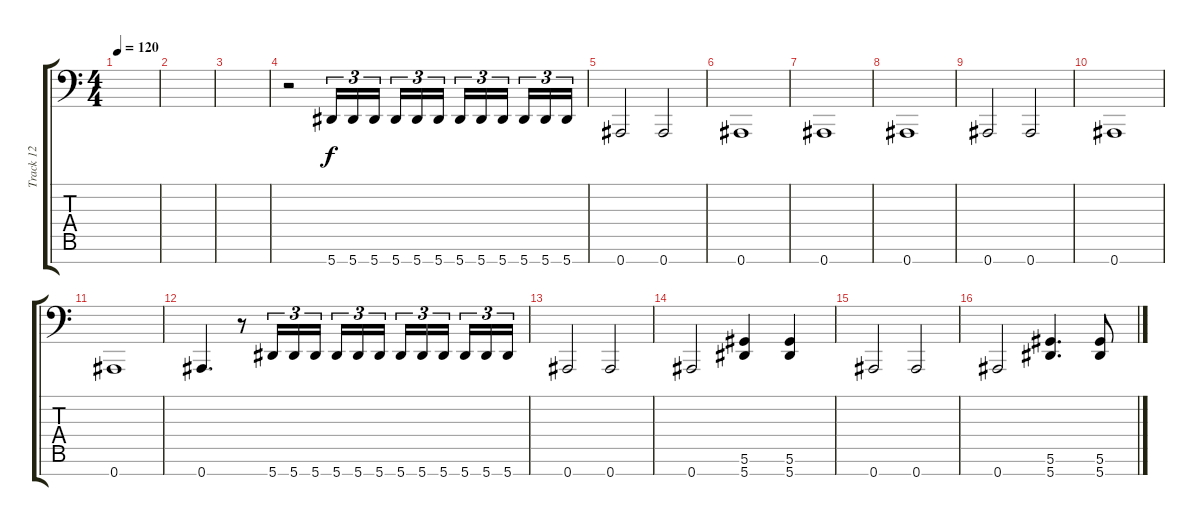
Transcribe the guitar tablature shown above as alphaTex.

\track ("Track 12" "Track 12") {instrument timpani}
\staff {score tabs}
\tuning (Eb4 Bb3 Gb3 Db3 Ab2 Eb2 Bb1) {hide}
\ts (4 4)
\tempo 120
\clef f4
\ks c
|
|
|
r.2{volume 0} 5.7.16{tu (3 2) volume 10} 5.7.16{tu (3 2)} 5.7.16{tu (3 2) beam splitsecondary} 5.7.16{tu (3 2)} 5.7.16{tu (3 2)} 5.7.16{tu (3 2)} 5.7.16{tu (3 2)} 5.7.16{tu (3 2)} 5.7.16{tu (3 2) beam splitsecondary} 5.7.16{tu (3 2)} 5.7.16{tu (3 2)} 5.7.16{tu (3 2)} |
0.7.2{volume 10} 0.7.2 |
0.7.1 |
0.7.1 |
0.7.1 |
0.7.2 0.7.2 |
0.7.1 |
0.7.1 |
0.7.4{d} r.8{volume 0} 5.7.16{tu (3 2) volume 10} 5.7.16{tu (3 2)} 5.7.16{tu (3 2) beam splitsecondary} 5.7.16{tu (3 2)} 5.7.16{tu (3 2)} 5.7.16{tu (3 2)} 5.7.16{tu (3 2)} 5.7.16{tu (3 2)} 5.7.16{tu (3 2) beam splitsecondary} 5.7.16{tu (3 2)} 5.7.16{tu (3 2)} 5.7.16{tu (3 2)} |
0.7.2{volume 10} 0.7.2 |
0.7.2 (5.6 5.7).4 (5.6 5.7).4 |
0.7.2 0.7.2 |
0.7.2 (5.6 5.7).4{d} (5.6 5.7).8
